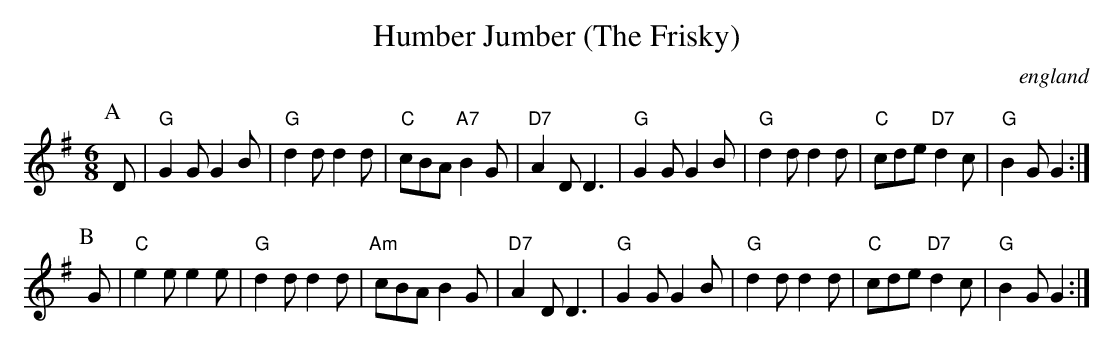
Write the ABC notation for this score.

X:1
T:Humber Jumber (The Frisky)
O:england
M:6/8
K:G
P:A
D|"G"G2G G2B|"G"d2d d2d|"C"cBA "A7"B2G|"D7"A2D D3|"G"G2G G2B|"G"d2d d2d|\
"C"cde "D7"d2c|"G"B2G G2:|
P:B
G|"C"e2e e2e|"G"d2d d2d|"Am"cBA B2G|"D7"A2D D3|"G"G2G G2B|"G"d2d d2d|\
"C"cde "D7"d2c|"G"B2G G2:|
